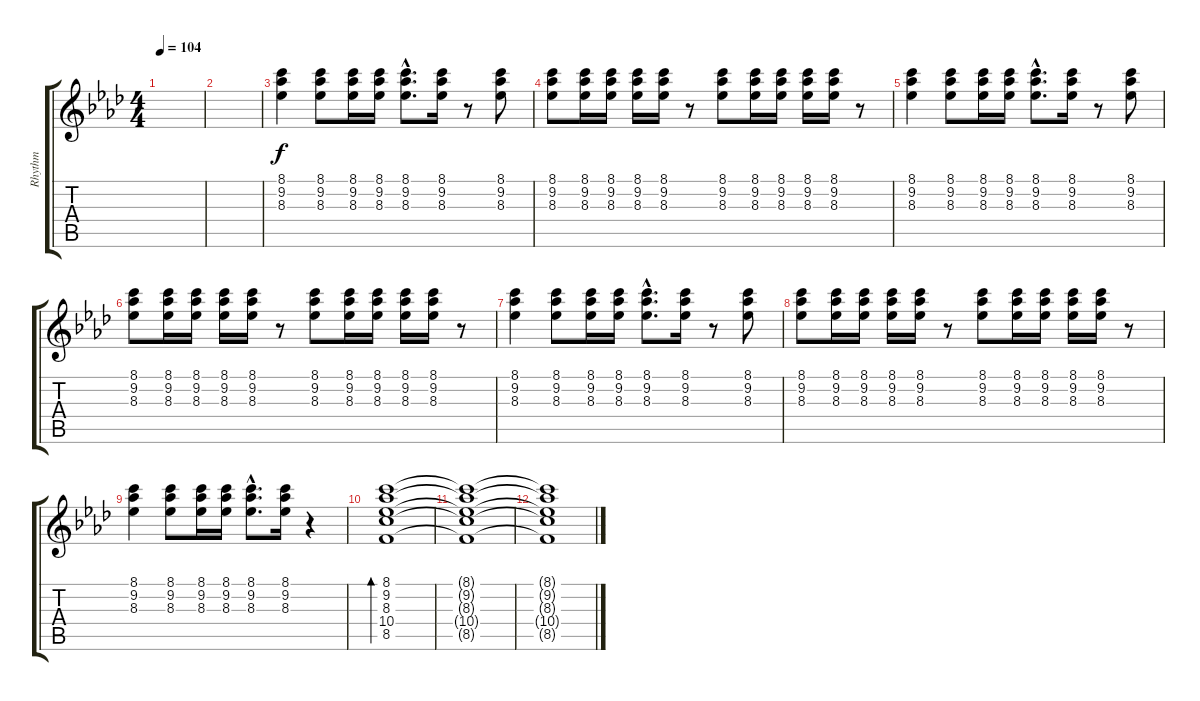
\track ("Rhythm" "Rhythm") {instrument electricguitarjazz}
\staff {score tabs}
\tuning (E4 B3 G3 D3 A2 E2) {hide}
\ts (4 4)
\tempo 104
\clef g2
\ks ab
|
|
(8.1 9.2 8.3).4 (8.1 9.2 8.3).8 (8.1 9.2 8.3).16 (8.1 9.2 8.3).16 (8.1{hac} 9.2{hac} 8.3{hac}).8{d} (8.1 9.2 8.3).16 r.8 (8.1 9.2 8.3).8 |
(8.1 9.2 8.3).8 (8.1 9.2 8.3).16 (8.1 9.2 8.3).16 (8.1 9.2 8.3).16 (8.1 9.2 8.3).16 r.8 (8.1 9.2 8.3).8 (8.1 9.2 8.3).16 (8.1 9.2 8.3).16 (8.1 9.2 8.3).16 (8.1 9.2 8.3).16 r.8 |
(8.1 9.2 8.3).4 (8.1 9.2 8.3).8 (8.1 9.2 8.3).16 (8.1 9.2 8.3).16 (8.1{hac} 9.2{hac} 8.3{hac}).8{d} (8.1 9.2 8.3).16 r.8 (8.1 9.2 8.3).8 |
(8.1 9.2 8.3).8 (8.1 9.2 8.3).16 (8.1 9.2 8.3).16 (8.1 9.2 8.3).16 (8.1 9.2 8.3).16 r.8 (8.1 9.2 8.3).8 (8.1 9.2 8.3).16 (8.1 9.2 8.3).16 (8.1 9.2 8.3).16 (8.1 9.2 8.3).16 r.8 |
(8.1 9.2 8.3).4 (8.1 9.2 8.3).8 (8.1 9.2 8.3).16 (8.1 9.2 8.3).16 (8.1{hac} 9.2{hac} 8.3{hac}).8{d} (8.1 9.2 8.3).16 r.8 (8.1 9.2 8.3).8 |
(8.1 9.2 8.3).8 (8.1 9.2 8.3).16 (8.1 9.2 8.3).16 (8.1 9.2 8.3).16 (8.1 9.2 8.3).16 r.8 (8.1 9.2 8.3).8 (8.1 9.2 8.3).16 (8.1 9.2 8.3).16 (8.1 9.2 8.3).16 (8.1 9.2 8.3).16 r.8 |
(8.1 9.2 8.3).4 (8.1 9.2 8.3).8 (8.1 9.2 8.3).16 (8.1 9.2 8.3).16 (8.1{hac} 9.2{hac} 8.3{hac}).8{d} (8.1 9.2 8.3).16 r.4 |
(8.1 9.2 8.3 10.4 8.5).1{bd 240} |
(8.1{t} 9.2{t} 8.3{t} 10.4{t} 8.5{t}).1 |
(8.1{t} 9.2{t} 8.3{t} 10.4{t} 8.5{t}).1
